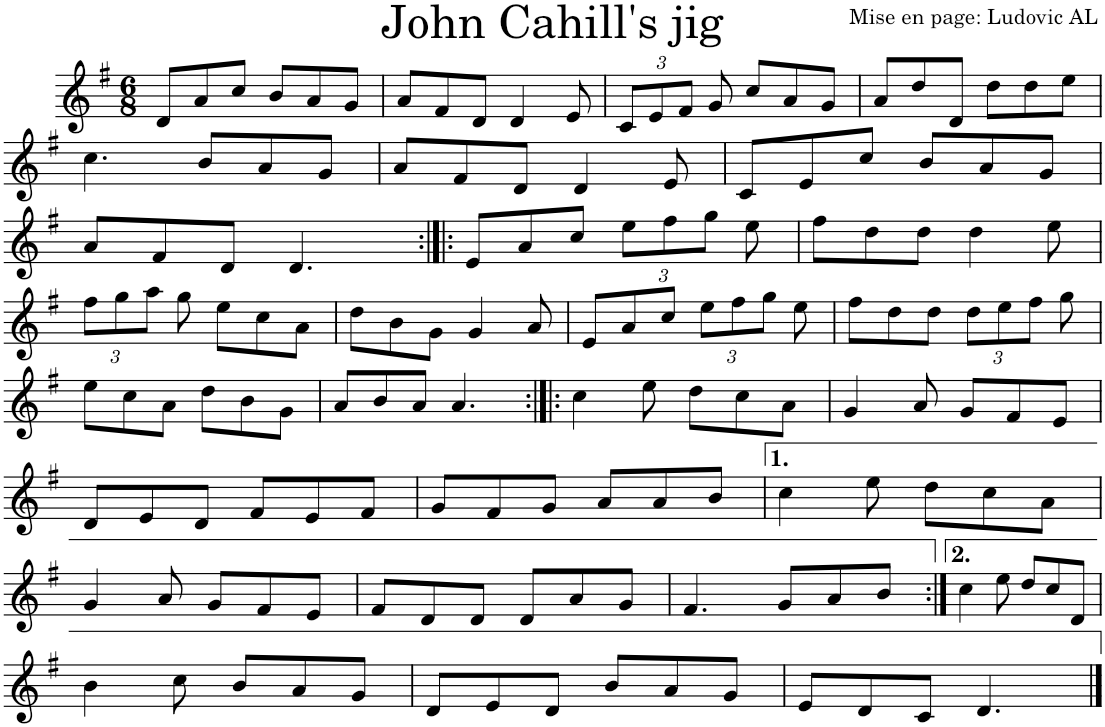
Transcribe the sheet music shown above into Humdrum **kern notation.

**kern
*part1
*staff1
*I"Violon
*I'Vln.
*clefG2
*k[f#]
*M6/8
=1
8d/L
8a/
8cc/J
8b/L
8a/
8g/J
=2
8a/L
8f#/
8d/J
4d/
8e/
=3
*Xbrackettup
12c/L
12e/
12f#/J
8g/
8cc/L
8a/
8g/J
=4
8a/L
8dd/
8d/J
8dd\L
8dd\
8ee\J
!!LO:LB:g=z
=5
4.cc\
8b/L
8a/
8g/J
=6
8a/L
8f#/
8d/J
4d/
8e/
=7
8c/L
8e/
8cc/J
8b/L
8a/
8g/J
!!LO:LB:g=z
=8
8a/L
8f#/
8d/J
4.d/
=9:|!|:
8e/L
8a/
8cc/J
12ee\L
12ff#\
12gg\J
8ee\
=10
8ff#\L
8dd\
8dd\J
4dd\
8ee\
!!LO:LB:g=z
=11
12ff#\L
12gg\
12aa\J
8gg\
8ee\L
8cc\
8a\J
=12
8dd\L
8b\
8g\J
4g/
8a/
=13
8e/L
8a/
8cc/J
12ee\L
12ff#\
12gg\J
8ee\
=14
8ff#\L
8dd\
8dd\J
12dd\L
12ee\
12ff#\J
8gg\
!!LO:LB:g=z
=15
8ee\L
8cc\
8a\J
8dd\L
8b\
8g\J
=16
8a/L
8b/
8a/J
4.a/
=17:|!|:
4cc\
8ee\
8dd\L
8cc\
8a\J
=18
4g/
8a/
8g/L
8f#/
8e/J
!!LO:LB:g=z
=19
8d/L
8e/
8d/J
8f#/L
8e/
8f#/J
=20
8g/L
8f#/
8g/J
8a/L
8a/
8b/J
=21
4cc\
8ee\
8dd\L
8cc\
8a\J
!!LO:LB:g=z
=22
4g/
8a/
8g/L
8f#/
8e/J
=23
8f#/L
8d/
8d/J
8d/L
8a/
8g/J
=24
4.f#/
8g/L
8a/
8b/J
=25:|!
4cc\
8ee\
8dd/L
8cc/
8d/J
!!LO:LB:g=z
=26
4b\
8cc\
8b/L
8a/
8g/J
=27
8d/L
8e/
8d/J
8b/L
8a/
8g/J
=28
8e/L
8d/
8c/J
4.d/
==
*-
